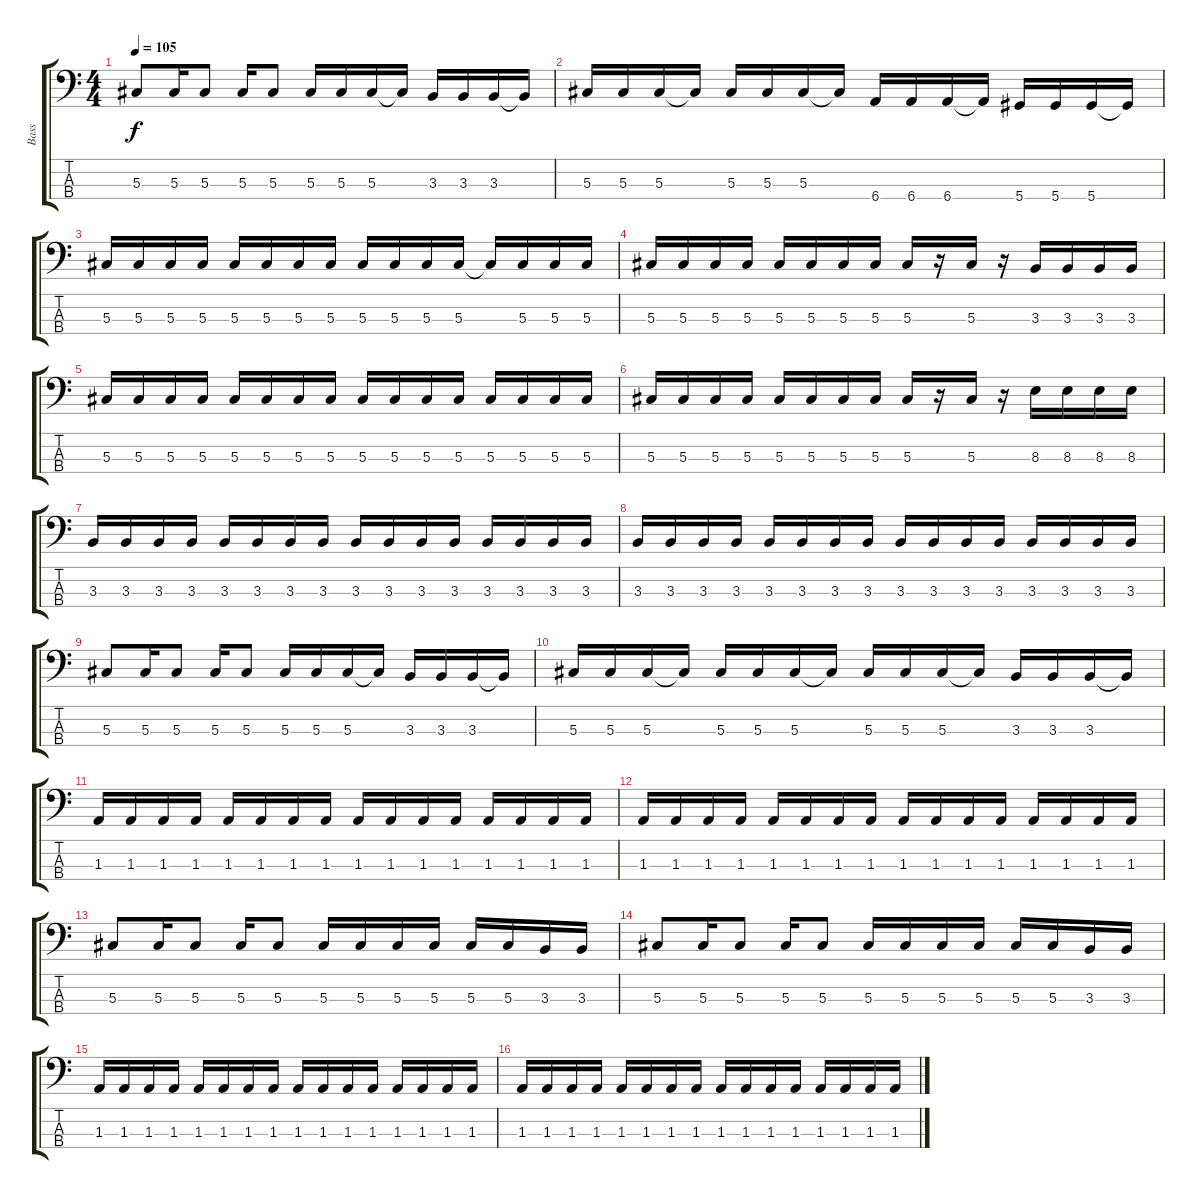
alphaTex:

\track ("Bass" "Bass") {instrument electricbassfinger}
\staff {score tabs}
\tuning (Gb2 Db2 Ab1 Eb1) {hide}
\ts (4 4)
\tempo 105
\clef f4
\ks c
5.3.8{dy f} 5.3.16 5.3.8 5.3.16 5.3.8 5.3.16 5.3.16 5.3.16 5.3{t}.16 3.3.16 3.3.16 3.3.16 3.3{t}.16 |
5.3.16 5.3.16 5.3.16 5.3{t}.16 5.3.16 5.3.16 5.3.16 5.3{t}.16 6.4.16 6.4.16 6.4.16 6.4{t}.16 5.4.16 5.4.16 5.4.16 5.4{t}.16 |
5.3.16 5.3.16 5.3.16 5.3.16 5.3.16 5.3.16 5.3.16 5.3.16 5.3.16 5.3.16 5.3.16 5.3.16 5.3{t}.16 5.3.16 5.3.16 5.3.16 |
5.3.16 5.3.16 5.3.16 5.3.16 5.3.16 5.3.16 5.3.16 5.3.16 5.3.16 r.16 5.3.16 r.16 3.3.16 3.3.16 3.3.16 3.3.16 |
5.3.16 5.3.16 5.3.16 5.3.16 5.3.16 5.3.16 5.3.16 5.3.16 5.3.16 5.3.16 5.3.16 5.3.16 5.3.16 5.3.16 5.3.16 5.3.16 |
5.3.16 5.3.16 5.3.16 5.3.16 5.3.16 5.3.16 5.3.16 5.3.16 5.3.16 r.16 5.3.16 r.16 8.3.16 8.3.16 8.3.16 8.3.16 |
3.3.16 3.3.16 3.3.16 3.3.16 3.3.16 3.3.16 3.3.16 3.3.16 3.3.16 3.3.16 3.3.16 3.3.16 3.3.16 3.3.16 3.3.16 3.3.16 |
3.3.16 3.3.16 3.3.16 3.3.16 3.3.16 3.3.16 3.3.16 3.3.16 3.3.16 3.3.16 3.3.16 3.3.16 3.3.16 3.3.16 3.3.16 3.3.16 |
5.3.8 5.3.16 5.3.8 5.3.16 5.3.8 5.3.16 5.3.16 5.3.16 5.3{t}.16 3.3.16 3.3.16 3.3.16 3.3{t}.16 |
5.3.16 5.3.16 5.3.16 5.3{t}.16 5.3.16 5.3.16 5.3.16 5.3{t}.16 5.3.16 5.3.16 5.3.16 5.3{t}.16 3.3.16 3.3.16 3.3.16 3.3{t}.16 |
1.3.16 1.3.16 1.3.16 1.3.16 1.3.16 1.3.16 1.3.16 1.3.16 1.3.16 1.3.16 1.3.16 1.3.16 1.3.16 1.3.16 1.3.16 1.3.16 |
1.3.16 1.3.16 1.3.16 1.3.16 1.3.16 1.3.16 1.3.16 1.3.16 1.3.16 1.3.16 1.3.16 1.3.16 1.3.16 1.3.16 1.3.16 1.3.16 |
5.3.8 5.3.16 5.3.8 5.3.16 5.3.8 5.3.16 5.3.16 5.3.16 5.3.16 5.3.16 5.3.16 3.3.16 3.3.16 |
5.3.8 5.3.16 5.3.8 5.3.16 5.3.8 5.3.16 5.3.16 5.3.16 5.3.16 5.3.16 5.3.16 3.3.16 3.3.16 |
1.3.16 1.3.16 1.3.16 1.3.16 1.3.16 1.3.16 1.3.16 1.3.16 1.3.16 1.3.16 1.3.16 1.3.16 1.3.16 1.3.16 1.3.16 1.3.16 |
1.3.16 1.3.16 1.3.16 1.3.16 1.3.16 1.3.16 1.3.16 1.3.16 1.3.16 1.3.16 1.3.16 1.3.16 1.3.16 1.3.16 1.3.16 1.3.16
